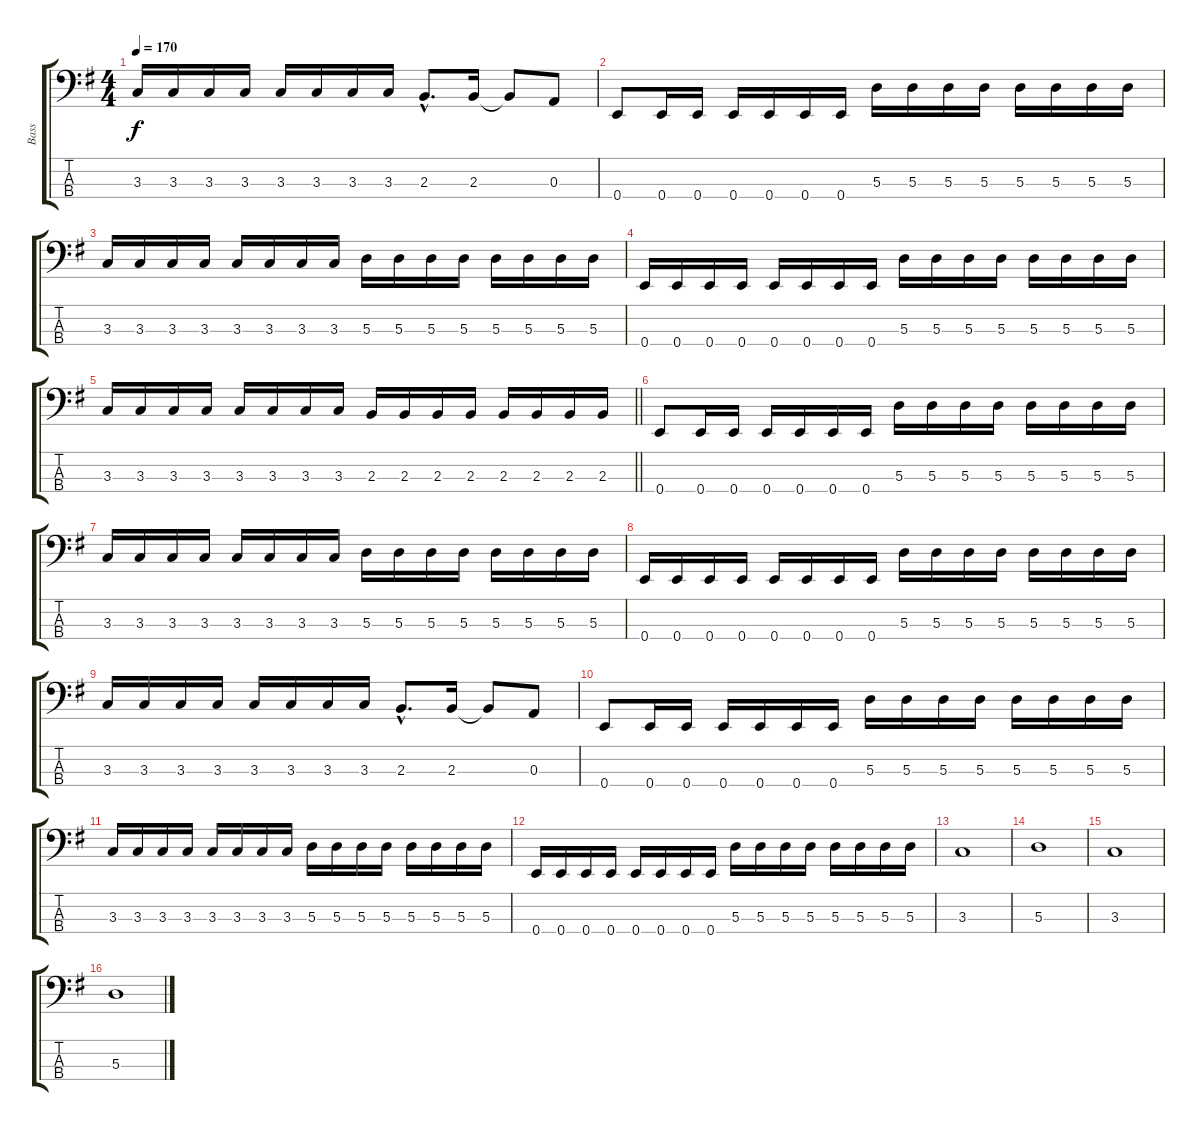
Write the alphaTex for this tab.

\track ("Bass" "Bass") {instrument electricbasspick}
\staff {score tabs}
\tuning (G2 D2 A1 E1) {hide}
\ts (4 4)
\tempo 170
\clef f4
\ks g
3.3.16{dy f} 3.3.16 3.3.16 3.3.16 3.3.16 3.3.16 3.3.16 3.3.16 2.3{hac}.8{d} 2.3.16 2.3{t}.8 0.3.8 |
0.4.8 0.4.16 0.4.16 0.4.16 0.4.16 0.4.16 0.4.16 5.3.16 5.3.16 5.3.16 5.3.16 5.3.16 5.3.16 5.3.16 5.3.16 |
3.3.16 3.3.16 3.3.16 3.3.16 3.3.16 3.3.16 3.3.16 3.3.16 5.3.16 5.3.16 5.3.16 5.3.16 5.3.16 5.3.16 5.3.16 5.3.16 |
0.4.16 0.4.16 0.4.16 0.4.16 0.4.16 0.4.16 0.4.16 0.4.16 5.3.16 5.3.16 5.3.16 5.3.16 5.3.16 5.3.16 5.3.16 5.3.16 |
\barLineRight lightlight
3.3.16 3.3.16 3.3.16 3.3.16 3.3.16 3.3.16 3.3.16 3.3.16 2.3.16 2.3.16 2.3.16 2.3.16 2.3.16 2.3.16 2.3.16 2.3.16 |
0.4.8 0.4.16 0.4.16 0.4.16 0.4.16 0.4.16 0.4.16 5.3.16 5.3.16 5.3.16 5.3.16 5.3.16 5.3.16 5.3.16 5.3.16 |
3.3.16 3.3.16 3.3.16 3.3.16 3.3.16 3.3.16 3.3.16 3.3.16 5.3.16 5.3.16 5.3.16 5.3.16 5.3.16 5.3.16 5.3.16 5.3.16 |
0.4.16 0.4.16 0.4.16 0.4.16 0.4.16 0.4.16 0.4.16 0.4.16 5.3.16 5.3.16 5.3.16 5.3.16 5.3.16 5.3.16 5.3.16 5.3.16 |
3.3.16 3.3.16 3.3.16 3.3.16 3.3.16 3.3.16 3.3.16 3.3.16 2.3{hac}.8{d} 2.3.16 2.3{t}.8 0.3.8 |
0.4.8 0.4.16 0.4.16 0.4.16 0.4.16 0.4.16 0.4.16 5.3.16 5.3.16 5.3.16 5.3.16 5.3.16 5.3.16 5.3.16 5.3.16 |
3.3.16 3.3.16 3.3.16 3.3.16 3.3.16 3.3.16 3.3.16 3.3.16 5.3.16 5.3.16 5.3.16 5.3.16 5.3.16 5.3.16 5.3.16 5.3.16 |
0.4.16 0.4.16 0.4.16 0.4.16 0.4.16 0.4.16 0.4.16 0.4.16 5.3.16 5.3.16 5.3.16 5.3.16 5.3.16 5.3.16 5.3.16 5.3.16 |
3.3.1 |
5.3.1 |
3.3.1 |
5.3.1
